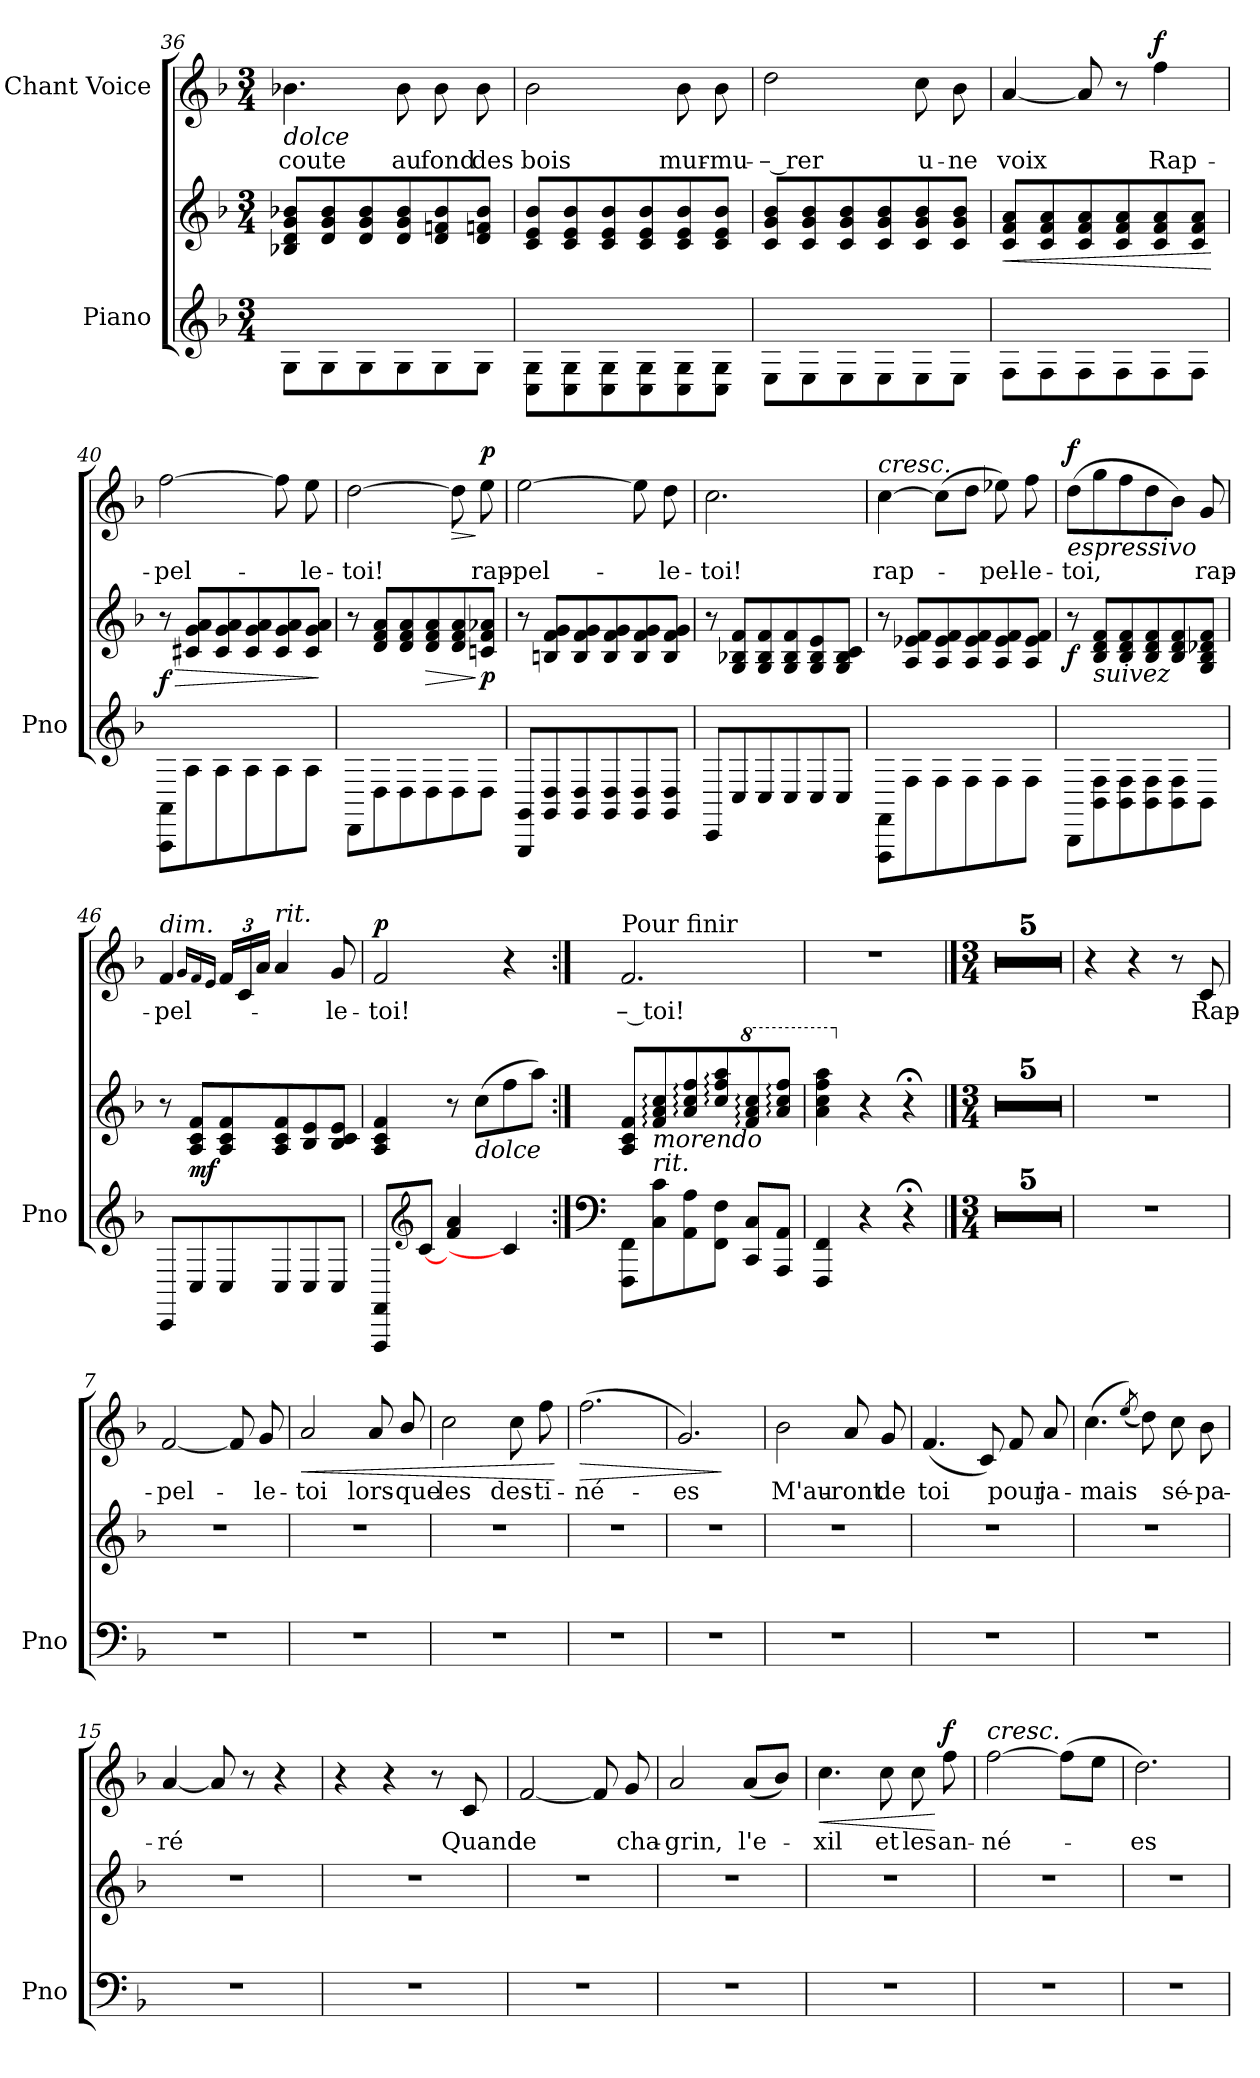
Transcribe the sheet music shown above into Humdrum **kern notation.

**kern	**kern	**dynam	**kern	**text	**dynam
*part2	*part2	*part2	*part1	*part1	*part1
*staff3	*staff2	*staff2/3	*staff1	*staff1	*staff1
*I"Piano	*	*	*I"Chant Voice	*	*
*I'Pno	*	*	*	*	*
*clefG2	*clefG2	*	*clefG2	*	*
*k[b-]	*k[b-]	*	*k[b-]	*	*
*M3/4	*M3/4	*	*M3/4	*	*
=36	=36	=36	=36	=36	=36
!	!	!	!LO:TX:b:i:t=dolce	!	!
!	!	!	!	!LO:LY:b	!
8G\L	8B-X/ 8d/ 8g/ 8b-X/L	.	4.b-X\	-coute	.
8G\	8d/ 8g/ 8b-/	.	.	.	.
8G\	8d/ 8g/ 8b-/	.	.	.	.
!	!	!	!	!LO:LY:b	!
8G\	8d/ 8g/ 8b-/	.	8b-\	au	.
!	!	!	!	!LO:LY:b	!
8G\	8d/ 8fn/ 8b-/	.	8b-\	fond	.
!	!	!	!	!LO:LY:b	!
8G\J	8d/ 8fn/ 8b-/J	.	8b-\	des	.
=37	=37	=37	=37	=37	=37
!	!	!	!	!LO:LY:b	!
8C\ 8G\L	8c/ 8e/ 8b-/L	.	2b-\	bois	.
8C\ 8G\	8c/ 8e/ 8b-/	.	.	.	.
8C\ 8G\	8c/ 8e/ 8b-/	.	.	.	.
8C\ 8G\	8c/ 8e/ 8b-/	.	.	.	.
!	!	!	!	!LO:LY:b	!
8C\ 8G\	8c/ 8e/ 8b-/	.	8b-\	mur-	.
!	!	!	!	!LO:LY:b	!
8C\ 8G\J	8c/ 8e/ 8b-/J	.	8b-\	-mu-	.
!!LO:LB:g=z
=38	=38	=38	=38	=38	=38
!	!	!	!	!LO:LY:b	!
8E\L	8c/ 8g/ 8b-/L	.	2dd\	– rer	.
8E\	8c/ 8g/ 8b-/	.	.	.	.
8E\	8c/ 8g/ 8b-/	.	.	.	.
8E\	8c/ 8g/ 8b-/	.	.	.	.
!	!	!	!	!LO:LY:b	!
8E\	8c/ 8g/ 8b-/	.	8cc\	u-	.
!	!	!	!	!LO:LY:b	!
8E\J	8c/ 8g/ 8b-/J	.	8b-\	-ne	.
=39	=39	=39	=39	=39	=39
!	!	!LO:HP:b	!	!LO:LY:b	!
8F\L	8c/ 8f/ 8a/L	<	[4a/	voix	.
8F\	8c/ 8f/ 8a/	.	.	.	.
8F\	8c/ 8f/ 8a/	.	8a/]	.	.
8F\	8c/ 8f/ 8a/	.	8r	.	.
!	!	!	!	!LO:LY:b	!LO:DY:a
8F\	8c/ 8f/ 8a/	.	4ff\	Rap-	f
8F\J	8c/ 8f/ 8a/J	.	.	.	.
.	.	[	.	.	.
=40	=40	=40	=40	=40	=40
!	!	!LO:HP:b	!	!LO:LY:b	!
!	!	!LO:DY:n=1:b	!	!	!
8AAA\ 8AA\L	8r	> f	[2ff\	-pel-	.
8A\	8c#X/ 8g/ 8a/L	.	.	.	.
8A\	8c#/ 8g/ 8a/	.	.	.	.
8A\	8c#/ 8g/ 8a/	.	.	.	.
8A\	8c#/ 8g/ 8a/	.	8ff\]	.	.
!	!	!	!	!LO:LY:b	!
8A\J	8c#/ 8g/ 8a/J	.	8ee\	-le-	.
.	.	]	.	.	.
=41	=41	=41	=41	=41	=41
!	!	!	!	!LO:LY:b	!
8DD\L	8r	.	[2dd\	-toi!	.
8D\	8d/ 8f/ 8a/L	.	.	.	.
8D\	8d/ 8f/ 8a/	.	.	.	.
!	!	!LO:HP:b	!	!	!
8D\	8d/ 8f/ 8a/	>	.	.	.
!	!	!	!	!	!LO:HP:b
8D\	8d/ 8f/ 8a/	.	8dd\]	.	>
!	!	!LO:DY:n=1:b	!	!LO:LY:b	!LO:DY:n=1:a
8D\J	8cn/ 8f/ 8a-X/J	] p	8ee\	rap-	] p
=42	=42	=42	=42	=42	=42
!	!	!	!	!LO:LY:b	!
8GGG/ 8GG/L	8r	.	[2ee\	-pel-	.
8GG/ 8D/	8Bn/ 8f/ 8g/L	.	.	.	.
8GG/ 8D/	8B/ 8f/ 8g/	.	.	.	.
8GG/ 8D/	8B/ 8f/ 8g/	.	.	.	.
8GG/ 8D/	8B/ 8f/ 8g/	.	8ee\]	.	.
!	!	!	!	!LO:LY:b	!
8GG/ 8D/J	8B/ 8f/ 8g/J	.	8dd\	-le-	.
=43	=43	=43	=43	=43	=43
!	!	!	!	!LO:LY:b	!
8CC/L	8r	.	2.cc\	-toi!	.
8C/	8G/ 8B-X/ 8f/L	.	.	.	.
8C/	8G/ 8B-/ 8f/	.	.	.	.
8C/	8G/ 8B-/ 8f/	.	.	.	.
8C/	8G/ 8B-/ 8e/	.	.	.	.
8C/J	8G/ 8B-/ 8c/J	.	.	.	.
!!LO:LB:g=z
=44	=44	=44	=44	=44	=44
!	!	!	!LO:TX:a:i:t=cresc.	!	!
!	!	!	!	!LO:LY:b	!
8FFF\ 8FF\L	8r	.	[4cc\	rap-	.
8F\	8A/ 8e-X/ 8f/L	.	.	.	.
8F\	8A/ 8e-/ 8f/	.	(8cc\L]	.	.
8F\	8A/ 8e-/ 8f/	.	8dd\J	.	.
!	!	!	!	!LO:LY:b	!
8F\	8A/ 8e-/ 8f/	.	8ee-X\)	-pel-	.
!	!	!	!	!LO:LY:b	!
8F\J	8A/ 8e-/ 8f/J	.	8ff\	-le-	.
=45	=45	=45	=45	=45	=45
!	!	!	!LO:TX:b:i:t=espressivo	!	!
!	!	!LO:DY:b	!	!LO:LY:b	!LO:DY:a
8BBB-\L	8r	f	(8dd\L	-toi,	f
!	!LO:TX:b:i:t=suivez	!	!	!	!
8BB-\ 8F\	8B-/ 8d/ 8f/L	.	8gg\	.	.
8BB-\ 8F\	8B-/ 8d/ 8f/	.	8ff\	.	.
8BB-\ 8F\	8B-/ 8d/ 8f/	.	8dd\	.	.
8BB-\ 8F\	8B-/ 8d/ 8f/	.	8b-\J)	.	.
!	!	!	!	!LO:LY:b	!
8BB-\J	8G/ 8B-/ 8d-X/ 8f/J	.	8g/	rap-	.
=46	=46	=46	=46	=46	=46
!	!	!	!LO:TX:a:i:t=dim.	!	!
!	!	!	!	!LO:LY:b	!
8CC/L	8r	.	4f/	-pel-	.
!	!	!LO:DY:b	!	!	!
8C/	8A/ 8c/ 8f/L	mf	.	.	.
.	.	.	16qg/LL	.	.
.	.	.	16qf/	.	.
.	.	.	16qe/JJ	.	.
*	*	*	*Xbrackettup	*	*
8C/	8A/ 8c/ 8f/	.	24f/LL	.	.
.	.	.	24c/	.	.
.	.	.	24a/JJ	.	.
!	!	!	!LO:TX:a:i:t=rit.	!	!
8C/	8A/ 8c/ 8f/	.	4a/	.	.
8C/	8B-/ 8e/	.	.	.	.
!	!	!	!	!LO:LY:b	!
8C/J	8B-/ 8c/ 8e/J	.	8g/	-le-	.
=47	=47	=47	=47	=47	=47
!	!	!	!	!LO:LY:b	!LO:DY:a
8FFF/ 8FF/L	4A/ 4c/ 4f/	.	2f/	-toi!	p
*clefG2	*	*	*	*	*
[8c/J	.	.	.	.	.
4f/ 4a/	8r	.	.	.	.
!	!LO:TX:b:i:t=dolce	!	!	!	!
.	(8cc\L	.	.	.	.
4c/]	8ff\	.	4r	.	.
.	8aa\J)	.	.	.	.
=48:|!	=48:|!	=48:|!	=48:|!	=48:|!	=48:|!
*clefF4	*	*	*	*	*
!	!	!	!LO:TX:a:t=Pour finir	!	!
!	!	!	!	!LO:LY:b	!
8FFF\ 8FF\L	8A/ 8c/ 8f/L	.	2.f/	– toi!	.
!	!LO:TX:b:i:t=morendo	!	!	!	!
!	!LO:TX:b:i:t=rit.	!	!	!	!
8C\ 8c\	8f/: 8a/: 8cc/:	.	.	.	.
8AA\ 8A\	8a/: 8cc/: 8ff/:	.	.	.	.
8FF\ 8F\J	8cc/: 8ff/: 8aa/:	.	.	.	.
*	*8va	*	*	*	*
8CC/ 8C/L	8ff/: 8aa/: 8ccc/:	.	.	.	.
8AAA/ 8AA/J	8aa/: 8ccc/: 8fff/:J	.	.	.	.
=49	=49	=49	=49	=49	=49
4FFF/ 4FF/	4aa\ 4ccc\ 4fff\ 4aaa\	.	2.r	.	.
*	*X8va	*	*	*	*
4r	4r	.	.	.	.
4r;<	4r;<	.	.	.	.
!!LO:LB:g=z
==1	==1	==1	==1	==1	==1
*stria5	*stria5	*	*	*	*
*M3/4	*M3/4	*	*M3/4	*	*
*	*	*	*MM96	*	*
2.r	2.r	.	2.r	.	.
=2	=2	=2	=2	=2	=2
2.r	2.r	.	2.r	.	.
=3	=3	=3	=3	=3	=3
2.r	2.r	.	2.r	.	.
=4	=4	=4	=4	=4	=4
2.r	2.r	.	2.r	.	.
=5	=5	=5	=5	=5	=5
2.r	2.r	.	2.r	.	.
=6	=6	=6	=6	=6	=6
2.r	2.r	.	4r	.	.
.	.	.	4r	.	.
.	.	.	8r	.	.
!	!	!	!	!LO:LY:b	!
.	.	.	8c/	Rap-	.
=7	=7	=7	=7	=7	=7
!	!	!	!	!LO:LY:b	!
2.r	2.r	.	[2f/	-pel-	.
.	.	.	8f/]	.	.
!	!	!	!	!LO:LY:b	!
.	.	.	8g/	-le-	.
=8	=8	=8	=8	=8	=8
!	!	!	!	!LO:LY:b	!LO:HP:b
2.r	2.r	.	2a/	-toi	<
!	!	!	!	!LO:LY:b	!
.	.	.	8a/	lors-	.
!	!	!	!	!LO:LY:b	!
.	.	.	8b-/	-que	.
=9	=9	=9	=9	=9	=9
!	!	!	!	!LO:LY:b	!
2.r	2.r	.	2cc\	les	.
!	!	!	!	!LO:LY:b	!
.	.	.	8cc\	des-	.
!	!	!	!	!LO:LY:b	!
.	.	.	8ff\	-ti-	.
.	.	.	.	.	[
=10	=10	=10	=10	=10	=10
!	!	!	!	!LO:LY:b	!LO:HP:b
2.r	2.r	.	(2.ff\	-né-	>
=11	=11	=11	=11	=11	=11
!	!	!	!	!LO:LY:b	!
2.r	2.r	.	2.g/)	-es	.
.	.	.	.	.	]
=12	=12	=12	=12	=12	=12
!	!	!	!	!LO:LY:b	!
2.r	2.r	.	2b-\	M'au-	.
!	!	!	!	!LO:LY:b	!
.	.	.	8a/	-ront	.
!	!	!	!	!LO:LY:b	!
.	.	.	8g/	de	.
=13	=13	=13	=13	=13	=13
!	!	!	!	!LO:LY:b	!
2.r	2.r	.	(4.f/	toi	.
.	.	.	8c/)	.	.
!	!	!	!	!LO:LY:b	!
.	.	.	8f/	pour	.
!	!	!	!	!LO:LY:b	!
.	.	.	8a/	ja-	.
=14	=14	=14	=14	=14	=14
!	!	!	!	!LO:LY:b	!
2.r	2.r	.	(4.cc\	-mais	.
.	.	.	(8qee/)	.	.
.	.	.	8dd\)	.	.
!	!	!	!	!LO:LY:b	!
.	.	.	8cc\	sé-	.
!	!	!	!	!LO:LY:b	!
.	.	.	8b-\	-pa-	.
=15	=15	=15	=15	=15	=15
!	!	!	!	!LO:LY:b	!
2.r	2.r	.	[4a/	-ré	.
.	.	.	8a/]	.	.
.	.	.	8r	.	.
.	.	.	4r	.	.
!!LO:LB:g=z
=16	=16	=16	=16	=16	=16
2.r	2.r	.	4r	.	.
.	.	.	4r	.	.
.	.	.	8r	.	.
!	!	!	!	!LO:LY:b	!
.	.	.	8c/	Quand	.
=17	=17	=17	=17	=17	=17
!	!	!	!	!LO:LY:b	!
2.r	2.r	.	[2f/	le	.
.	.	.	8f/]	.	.
!	!	!	!	!LO:LY:b	!
.	.	.	8g/	cha-	.
=18	=18	=18	=18	=18	=18
!	!	!	!	!LO:LY:b	!
2.r	2.r	.	2a/	-grin,	.
!	!	!	!	!LO:LY:b	!
.	.	.	(8a/L	l'e-	.
.	.	.	8b-/J)	.	.
=19	=19	=19	=19	=19	=19
!	!	!	!	!LO:LY:b	!LO:HP:b
2.r	2.r	.	4.cc\	-xil	<
!	!	!	!	!LO:LY:b	!
.	.	.	8cc\	et	.
!	!	!	!	!LO:LY:b	!
.	.	.	8cc\	les	.
!	!	!	!	!LO:LY:b	!LO:DY:n=1:a
.	.	.	8ff\	an-	[ f
=20	=20	=20	=20	=20	=20
!	!	!	!LO:TX:a:i:t=cresc.	!	!
!	!	!	!	!LO:LY:b	!
2.r	2.r	.	[2ff\	-né-	.
.	.	.	(8ff\L]	.	.
.	.	.	8ee\J	.	.
=21	=21	=21	=21	=21	=21
!	!	!	!	!LO:LY:b	!
2.r	2.r	.	2.dd\)	-es	.
=	=	=	=	=	=
*-	*-	*-	*-	*-	*-
